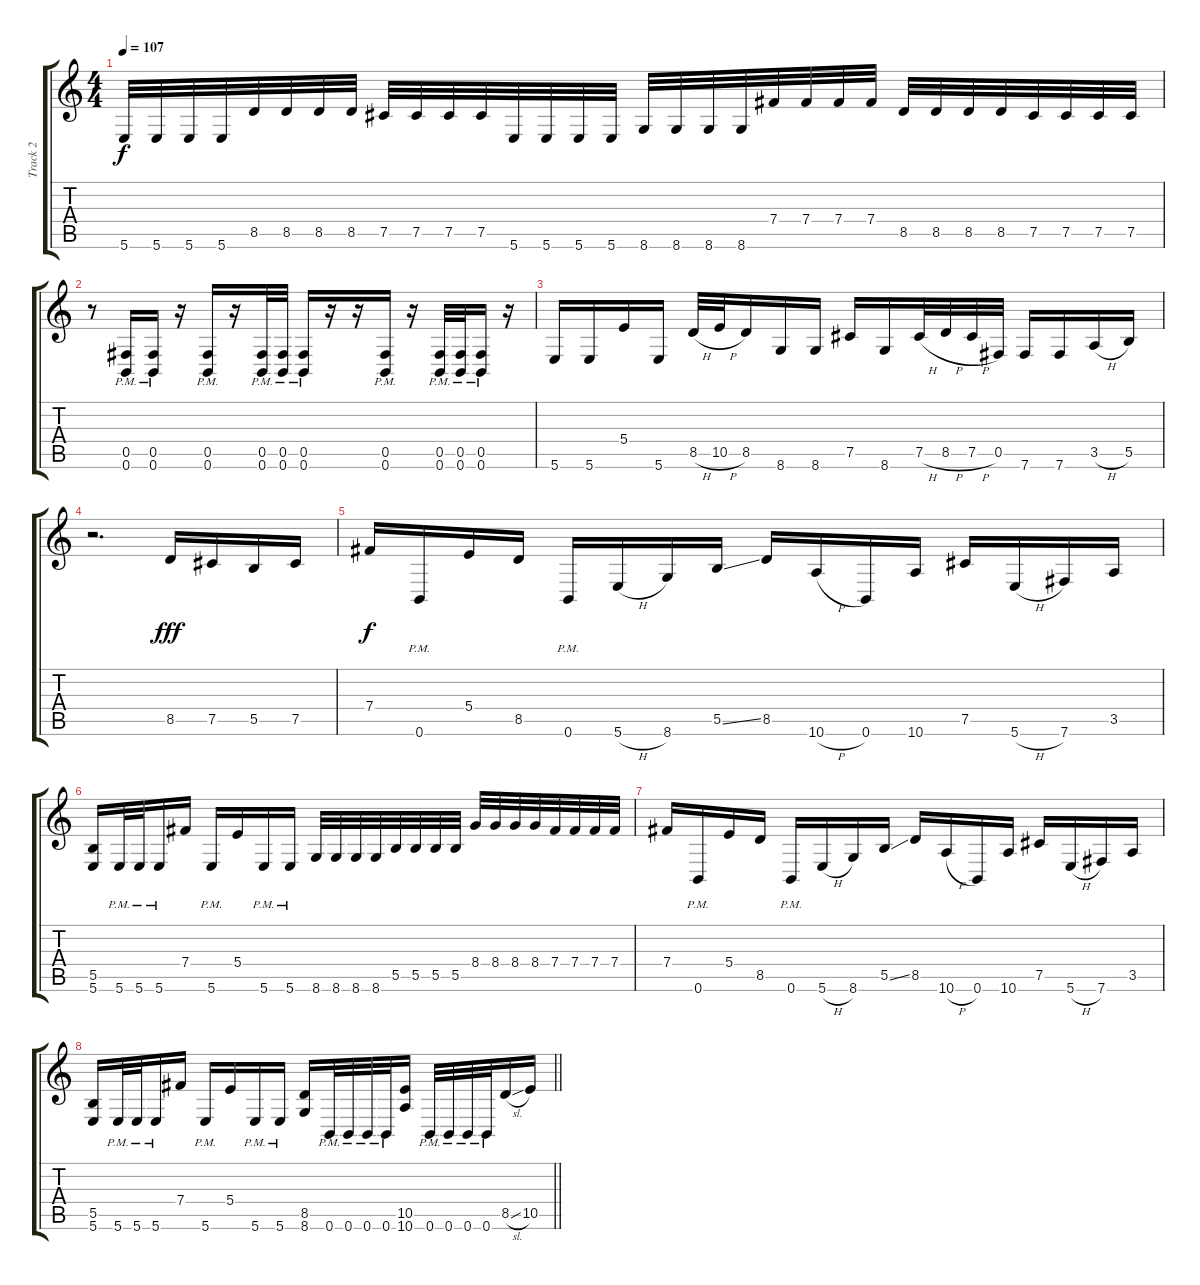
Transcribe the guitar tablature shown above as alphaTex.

\track ("Track 2" "Track 2") {instrument distortionguitar}
\staff {score tabs}
\tuning (Db4 Ab3 E3 B2 Gb2 B1) {hide}
\ts (4 4)
\tempo 107
\clef g2
\ks c
5.6.32{dy f} 5.6.32 5.6.32 5.6.32 8.5.32 8.5.32 8.5.32 8.5.32 7.5.32 7.5.32 7.5.32 7.5.32 5.6.32 5.6.32 5.6.32 5.6.32 8.6.32 8.6.32 8.6.32 8.6.32 7.4.32 7.4.32 7.4.32 7.4.32 8.5.32 8.5.32 8.5.32 8.5.32 7.5.32 7.5.32 7.5.32 7.5.32 |
r.8 (0.5{pm} 0.6{pm}).16 (0.5{pm} 0.6{pm}).16 r.16 (0.5{pm} 0.6{pm}).16 r.16 (0.5{pm} 0.6{pm}).32 (0.5{pm} 0.6{pm}).32 (0.5{pm} 0.6{pm}).16 r.16 r.16 (0.5{pm} 0.6{pm}).16 r.16 (0.5{pm} 0.6{pm}).32 (0.5{pm} 0.6{pm}).32 (0.5{pm} 0.6{pm}).16 r.16 |
5.6.16 5.6.16 5.4.16 5.6.16 8.5{h}.32 10.5{h}.32 8.5.16 8.6.16 8.6.16 7.5.16 8.6.16 7.5{h}.32 8.5{h}.32 7.5{h}.32 0.5.32 7.6.16 7.6.16 3.5{h}.16 5.5.16 |
r.2{d} 8.5.16{dy fff} 7.5.16 5.5.16 7.5.16 |
7.4.16{dy f} 0.6{pm}.16 5.4.16 8.5.16 0.6{pm}.16 5.6{h}.16 8.6.16 5.5{ss}.16 8.5.16 10.6{h}.16 0.6.16 10.6.16 7.5.16 5.6{h}.16 7.6.16 3.5.16 |
(5.5 5.6).16 5.6{pm}.32 5.6{pm}.32 5.6{pm}.16 7.4.16 5.6{pm}.16 5.4.16 5.6{pm}.16 5.6{pm}.16 8.6.32 8.6.32 8.6.32 8.6.32 5.5.32 5.5.32 5.5.32 5.5.32 8.4.32 8.4.32 8.4.32 8.4.32 7.4.32 7.4.32 7.4.32 7.4.32 |
7.4.16 0.6{pm}.16 5.4.16 8.5.16 0.6{pm}.16 5.6{h}.16 8.6.16 5.5{ss}.16 8.5.16 10.6{h}.16 0.6.16 10.6.16 7.5.16 5.6{h}.16 7.6.16 3.5.16 |
\barLineRight lightlight
(5.5 5.6).16 5.6{pm}.32 5.6{pm}.32 5.6{pm}.16 7.4.16 5.6{pm}.16 5.4.16 5.6{pm}.16 5.6{pm}.16 (8.5 8.6).16 0.6{pm}.32 0.6{pm}.32 0.6{pm}.32 0.6{pm}.32 (10.5 10.6).16 0.6{pm}.32 0.6{pm}.32 0.6{pm}.32 0.6{pm}.32 8.5{sl}.16 10.5.16
